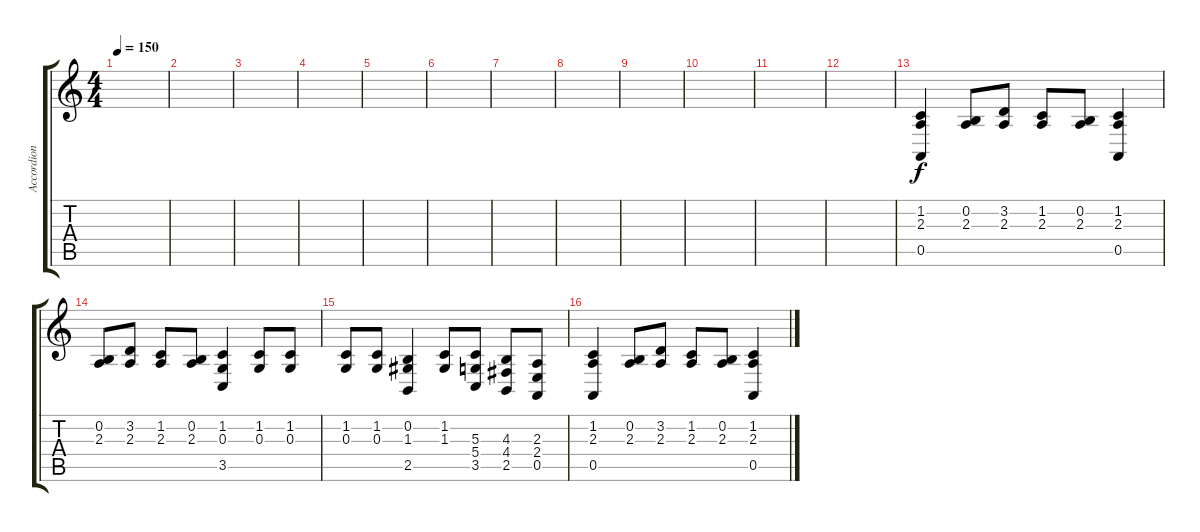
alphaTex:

\track ("Accordion" "Accordion") {instrument tangoaccordion}
\staff {score tabs}
\tuning (E4 B3 G3 D3 A2 E2) {hide}
\ts (4 4)
\tempo 150
\clef g2
\ks c
|
|
|
|
|
|
|
|
|
|
|
|
(1.2 2.3 0.5).4 (0.2 2.3).8 (3.2 2.3).8 (1.2 2.3).8 (0.2 2.3).8 (1.2 2.3 0.5).4 |
(0.2 2.3).8 (3.2 2.3).8 (1.2 2.3).8 (0.2 2.3).8 (1.2 0.3 3.5).4 (1.2 0.3).8 (1.2 0.3).8 |
(1.2 0.3).8 (1.2 0.3).8 (0.2 1.3 2.5).4 (1.2 1.3).8 (5.3 5.4 3.5).8 (4.3 4.4 2.5).8 (2.3 2.4 0.5).8 |
(1.2 2.3 0.5).4 (0.2 2.3).8 (3.2 2.3).8 (1.2 2.3).8 (0.2 2.3).8 (1.2 2.3 0.5).4
